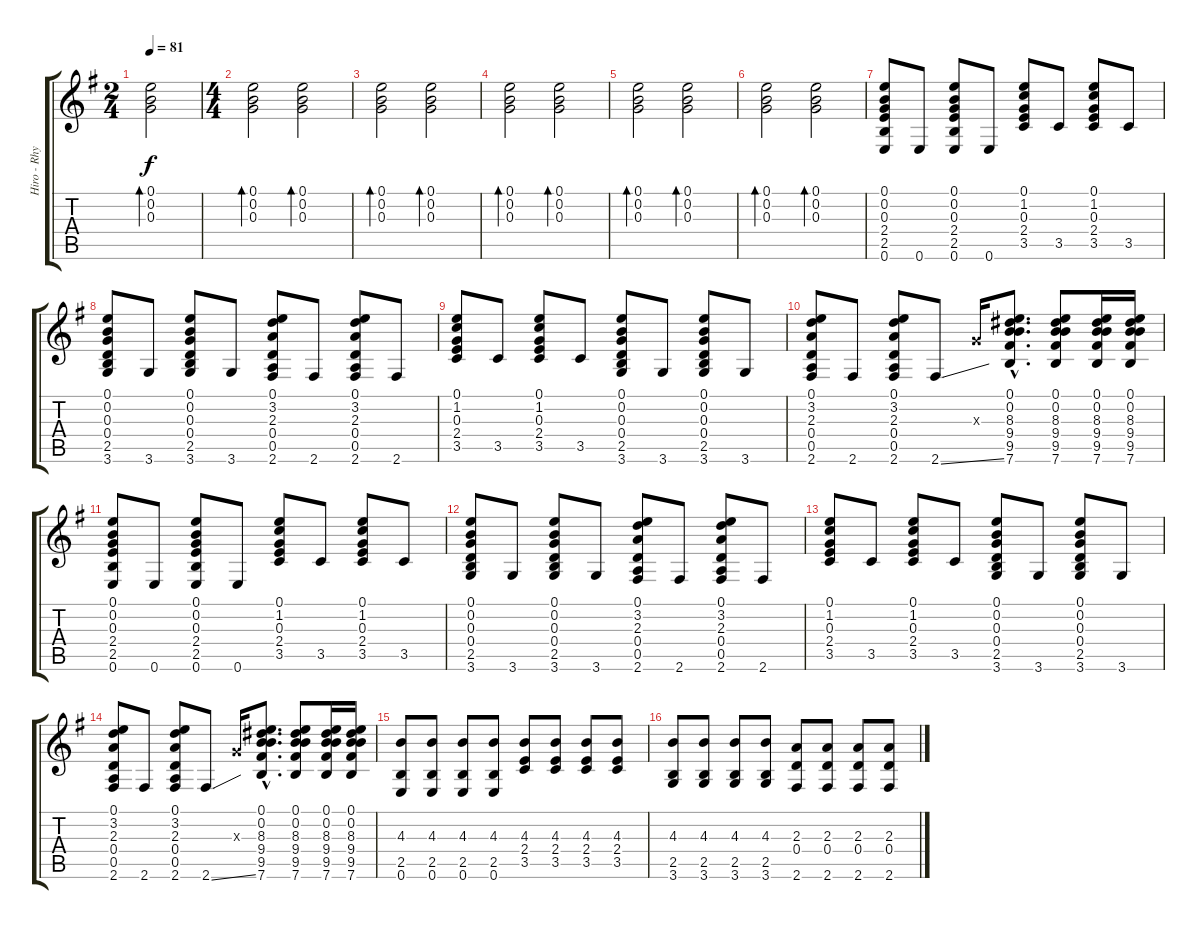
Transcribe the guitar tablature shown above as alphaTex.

\track ("Hiro - Rhythm Guitar" "Hiro - Rhy") {instrument electricguitarclean}
\staff {score tabs}
\tuning (E4 B3 G3 D3 A2 E2) {hide}
\ts (2 4)
\tempo 81
\clef g2
\ks g
(0.1 0.2 0.3).2{bd 240 dy f volume 5 instrument electricguitarclean} |
\ts (4 4)
(0.1 0.2 0.3).2{bd 240 volume 10} (0.1 0.2 0.3).2{bd 240} |
(0.1 0.2 0.3).2{bd 240} (0.1 0.2 0.3).2{bd 240} |
(0.1 0.2 0.3).2{bd 240 volume 13} (0.1 0.2 0.3).2{bd 240} |
(0.1 0.2 0.3).2{bd 240} (0.1 0.2 0.3).2{bd 240} |
(0.1 0.2 0.3).2{bd 240} (0.1 0.2 0.3).2{bd 240} |
(0.1 0.2 0.3 2.4 2.5 0.6).8 0.6.8 (0.1 0.2 0.3 2.4 2.5 0.6).8 0.6.8 (0.1 1.2 0.3 2.4 3.5).8 3.5.8 (0.1 1.2 0.3 2.4 3.5).8 3.5.8 |
(0.1 0.2 0.3 0.4 2.5 3.6).8 3.6.8 (0.1 0.2 0.3 0.4 2.5 3.6).8 3.6.8 (0.1 3.2 2.3 0.4 0.5 2.6).8 2.6.8 (0.1 3.2 2.3 0.4 0.5 2.6).8 2.6.8 |
(0.1 1.2 0.3 2.4 3.5).8 3.5.8 (0.1 1.2 0.3 2.4 3.5).8 3.5.8 (0.1 0.2 0.3 0.4 2.5 3.6).8 3.6.8 (0.1 0.2 0.3 0.4 2.5 3.6).8 3.6.8 |
(0.1 3.2 2.3 0.4 0.5 2.6).8 2.6.8 (0.1 3.2 2.3 0.4 0.5 2.6).8 2.6{ss}.8 0.3{x}.16 (0.1{hac} 0.2{hac} 8.3{hac} 9.4{hac} 9.5{hac} 7.6{hac}).8{d} (0.1 0.2 8.3 9.4 9.5 7.6).8 (0.1 0.2 8.3 9.4 9.5 7.6).16 (0.1 0.2 8.3 9.4 9.5 7.6).16 |
(0.1 0.2 0.3 2.4 2.5 0.6).8 0.6.8 (0.1 0.2 0.3 2.4 2.5 0.6).8 0.6.8 (0.1 1.2 0.3 2.4 3.5).8 3.5.8 (0.1 1.2 0.3 2.4 3.5).8 3.5.8 |
(0.1 0.2 0.3 0.4 2.5 3.6).8 3.6.8 (0.1 0.2 0.3 0.4 2.5 3.6).8 3.6.8 (0.1 3.2 2.3 0.4 0.5 2.6).8 2.6.8 (0.1 3.2 2.3 0.4 0.5 2.6).8 2.6.8 |
(0.1 1.2 0.3 2.4 3.5).8 3.5.8 (0.1 1.2 0.3 2.4 3.5).8 3.5.8 (0.1 0.2 0.3 0.4 2.5 3.6).8 3.6.8 (0.1 0.2 0.3 0.4 2.5 3.6).8 3.6.8 |
(0.1 3.2 2.3 0.4 0.5 2.6).8 2.6.8 (0.1 3.2 2.3 0.4 0.5 2.6).8 2.6{ss}.8 0.3{x}.16 (0.1{hac} 0.2{hac} 8.3{hac} 9.4{hac} 9.5{hac} 7.6{hac}).8{d} (0.1 0.2 8.3 9.4 9.5 7.6).8 (0.1 0.2 8.3 9.4 9.5 7.6).16 (0.1 0.2 8.3 9.4 9.5 7.6).16 |
(4.3 2.5 0.6).8{instrument distortionguitar} (4.3 2.5 0.6).8 (4.3 2.5 0.6).8 (4.3 2.5 0.6).8 (4.3 2.4 3.5).8 (4.3 2.4 3.5).8 (4.3 2.4 3.5).8 (4.3 2.4 3.5).8 |
(4.3 2.5 3.6).8 (4.3 2.5 3.6).8 (4.3 2.5 3.6).8 (4.3 2.5 3.6).8 (2.3 0.4 2.6).8 (2.3 0.4 2.6).8 (2.3 0.4 2.6).8 (2.3 0.4 2.6).8
